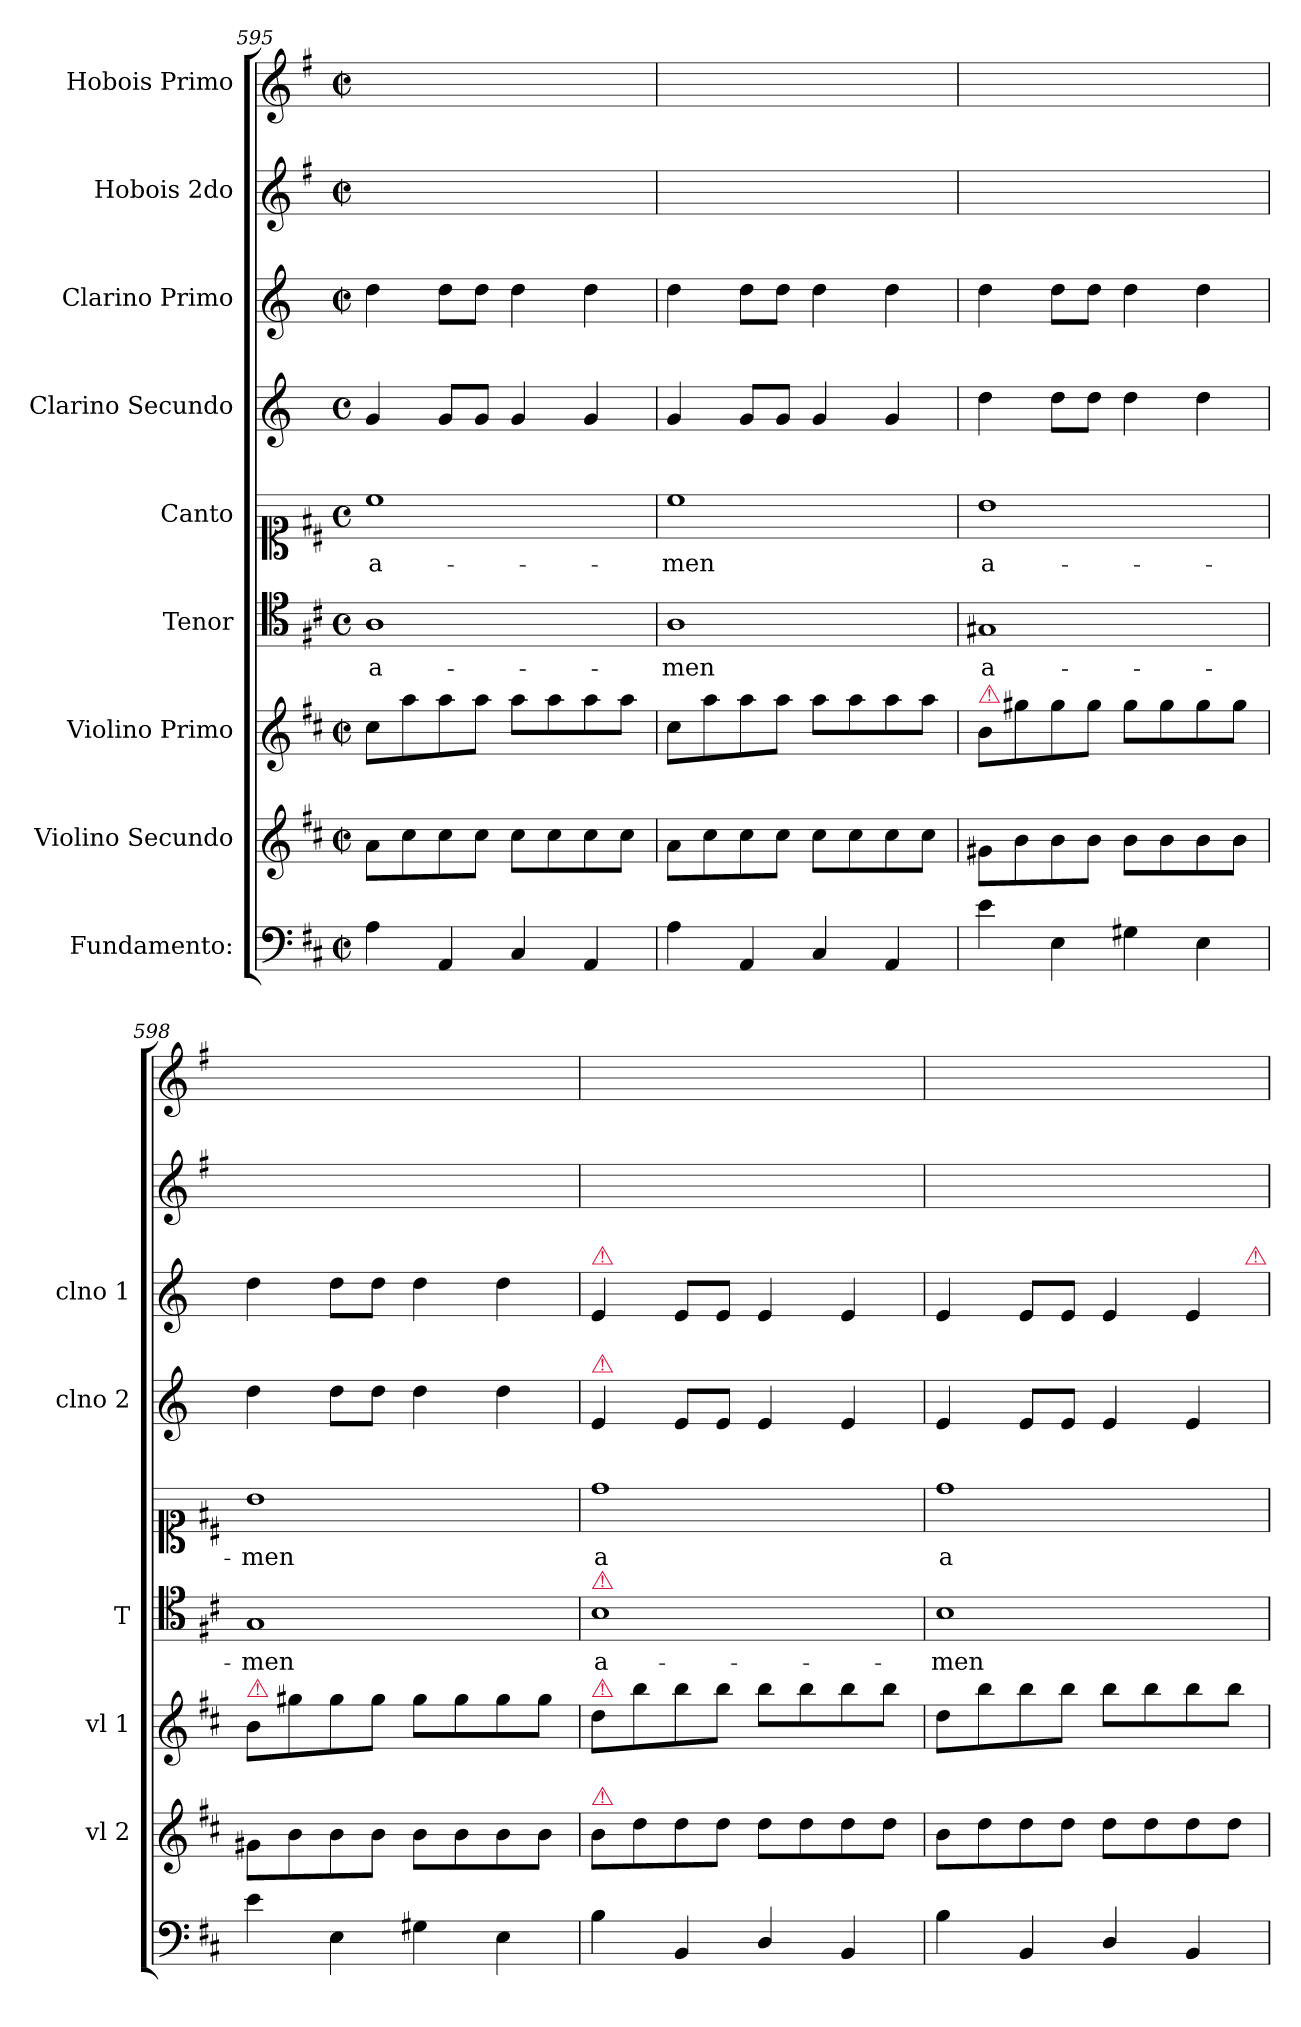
**kern	**kern	**kern	**kern	**text	**kern	**text	**kern	**kern	**kern	**kern
*part9	*part8	*part7	*part6	*part6	*part5	*part5	*part4	*part3	*part2	*part1
*staff9	*staff8	*staff7	*staff6	*staff6	*staff5	*staff5	*staff4	*staff3	*staff2	*staff1
*I"Fundamento:	*I"Violino Secundo	*I"Violino Primo	*I"Tenor	*	*I"Canto	*	*I"Clarino Secundo	*I"Clarino Primo	*I"Hobois 2do	*I"Hobois Primo
*	*I'vl 2	*I'vl 1	*I'T	*	*	*	*I'clno 2	*I'clno 1	*	*
*clefF4	*clefG2	*clefG2	*clefC4	*	*clefC1	*	*clefG2	*clefG2	*clefG2	*clefG2
*	*	*	*	*	*	*	*ITrd-1c-2	*ITrd-1c-2	*	*
*k[f#c#]	*k[f#c#]	*k[f#c#]	*k[f#c#]	*	*k[f#c#]	*	*k[f#c#]	*k[f#c#]	*k[f#]	*k[f#]
*M2/2	*M2/2	*M2/2	*M2/2	*	*M2/2	*	*M2/2	*M2/2	*M2/2	*M2/2
*met(c|)	*met(c|)	*met(c|)	*met(c)	*	*met(c)	*	*met(c)	*met(c|)	*met(c|)	*met(c|)
=595	=595	=595	=595	=595	=595	=595	=595	=595	=595	=595
4A\	8a\L	8cc#\L	1A	a-	1cc#	a-	4a/	4ee\	1ryy	1ryy
.	8cc#\	8aa\	.	.	.	.	.	.	.	.
4AA/	8cc#\	8aa\	.	.	.	.	8a/L	8ee\L	.	.
.	8cc#\J	8aa\J	.	.	.	.	8a/J	8ee\J	.	.
4C#/	8cc#\L	8aa\L	.	.	.	.	4a/	4ee\	.	.
.	8cc#\	8aa\	.	.	.	.	.	.	.	.
4AA/	8cc#\	8aa\	.	.	.	.	4a/	4ee\	.	.
.	8cc#\J	8aa\J	.	.	.	.	.	.	.	.
=596	=596	=596	=596	=596	=596	=596	=596	=596	=596	=596
4A\	8a\L	8cc#\L	1A	-men	1cc#	-men	4a/	4ee\	1ryy	1ryy
.	8cc#\	8aa\	.	.	.	.	.	.	.	.
4AA/	8cc#\	8aa\	.	.	.	.	8a/L	8ee\L	.	.
.	8cc#\J	8aa\J	.	.	.	.	8a/J	8ee\J	.	.
4C#/	8cc#\L	8aa\L	.	.	.	.	4a/	4ee\	.	.
.	8cc#\	8aa\	.	.	.	.	.	.	.	.
4AA/	8cc#\	8aa\	.	.	.	.	4a/	4ee\	.	.
.	8cc#\J	8aa\J	.	.	.	.	.	.	.	.
=597	=597	=597	=597	=597	=597	=597	=597	=597	=597	=597
!	!	!LO:TX:a:color=crimson:t=⚠	!	!	!	!	!	!	!	!
4e\	8g#X\L	8b/L	1G#X	a-	1b	a-	4ee\	4ee\	1ryy	1ryy
.	8b\	8gg#X\	.	.	.	.	.	.	.	.
4E\	8b\	8gg#\	.	.	.	.	8ee\L	8ee\L	.	.
.	8b\J	8gg#\J	.	.	.	.	8ee\J	8ee\J	.	.
4G#X\	8b\L	8gg#\L	.	.	.	.	4ee\	4ee\	.	.
.	8b\	8gg#\	.	.	.	.	.	.	.	.
4E\	8b\	8gg#\	.	.	.	.	4ee\	4ee\	.	.
.	8b\J	8gg#\J	.	.	.	.	.	.	.	.
=598	=598	=598	=598	=598	=598	=598	=598	=598	=598	=598
!	!	!LO:TX:a:color=crimson:t=⚠	!	!	!	!	!	!	!	!
4e\	8g#X\L	8b/L	1G	-men	1b	-men	4ee\	4ee\	1ryy	1ryy
.	8b\	8gg#X\	.	.	.	.	.	.	.	.
4E\	8b\	8gg#\	.	.	.	.	8ee\L	8ee\L	.	.
.	8b\J	8gg#\J	.	.	.	.	8ee\J	8ee\J	.	.
4G#X\	8b\L	8gg#\L	.	.	.	.	4ee\	4ee\	.	.
.	8b\	8gg#\	.	.	.	.	.	.	.	.
4E\	8b\	8gg#\	.	.	.	.	4ee\	4ee\	.	.
.	8b\J	8gg#\J	.	.	.	.	.	.	.	.
=599	=599	=599	=599	=599	=599	=599	=599	=599	=599	=599
!	!	!	!	!	!	!	!	!LO:TX:a:color=crimson:t=⚠	!	!
!	!	!	!	!	!	!	!LO:TX:a:color=crimson:t=⚠	!	!	!
!	!	!	!LO:TX:a:color=crimson:t=⚠	!	!	!	!	!	!	!
!	!	!LO:TX:a:color=crimson:t=⚠	!	!	!	!	!	!	!	!
!	!LO:TX:a:color=crimson:t=⚠	!	!	!	!	!	!	!	!	!
4B\	8b\L	8dd\L	1B	a-	1dd	a	4f#/	4f#/	1ryy	1ryy
.	8dd\	8bb\	.	.	.	.	.	.	.	.
4BB/	8dd\	8bb\	.	.	.	.	8f#/L	8f#/L	.	.
.	8dd\J	8bb\J	.	.	.	.	8f#/J	8f#/J	.	.
4D/	8dd\L	8bb\L	.	.	.	.	4f#/	4f#/	.	.
.	8dd\	8bb\	.	.	.	.	.	.	.	.
4BB/	8dd\	8bb\	.	.	.	.	4f#/	4f#/	.	.
.	8dd\J	8bb\J	.	.	.	.	.	.	.	.
=600	=600	=600	=600	=600	=600	=600	=600	=600	=600	=600
4B\	8b\L	8dd\L	1B	-men	1dd	a-	4f#/	4f#/	1ryy	1ryy
.	8dd\	8bb\	.	.	.	.	.	.	.	.
4BB/	8dd\	8bb\	.	.	.	.	8f#/L	8f#/L	.	.
.	8dd\J	8bb\J	.	.	.	.	8f#/J	8f#/J	.	.
4D/	8dd\L	8bb\L	.	.	.	.	4f#/	4f#/	.	.
.	8dd\	8bb\	.	.	.	.	.	.	.	.
4BB/	8dd\	8bb\	.	.	.	.	4f#/	4f#/	.	.
.	8dd\J	8bb\J	.	.	.	.	.	.	.	.
!	!	!	!	!	!	!	!	!LO:TX:a:color=crimson:t=⚠	!	!
=	=	=	=	=	=	=	=	=	=	=
*-	*-	*-	*-	*-	*-	*-	*-	*-	*-	*-
